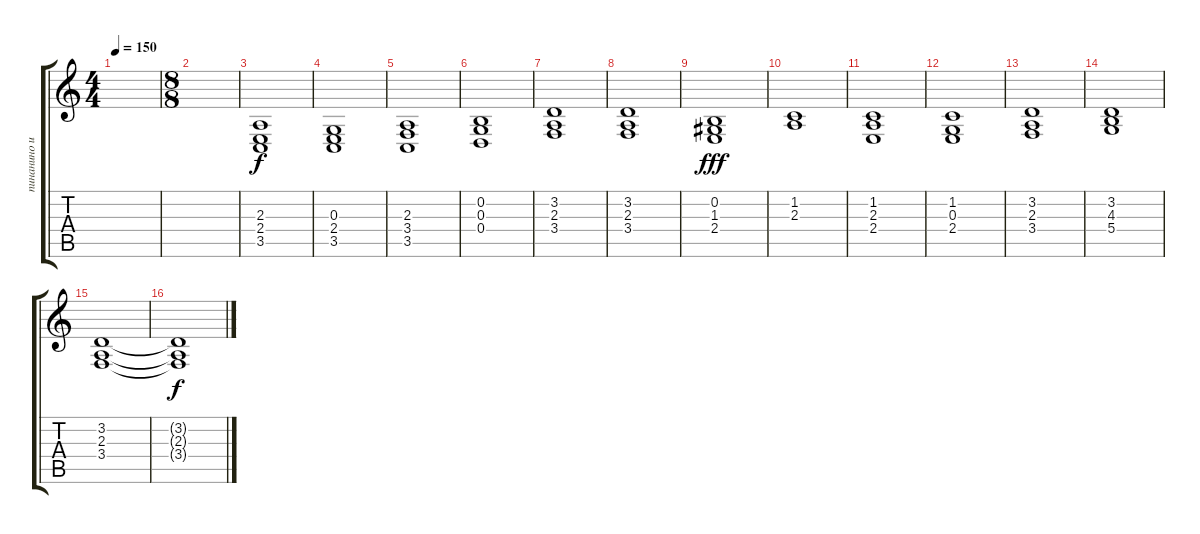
\track ("пинанино или акодинон" "пинанино и") {instrument electricpiano1}
\staff {score tabs}
\tuning (E4 B3 G3 D3 A2 E2) {hide}
\ts (4 4)
\tempo 150
\clef g2
\ks c
|
\ts (8 8)
|
(2.3 2.4 3.5).1 |
(0.3 2.4 3.5).1 |
(2.3 3.4 3.5).1 |
(0.2 0.3 0.4).1 |
(3.2 2.3 3.4).1 |
(3.2 2.3 3.4).1{dy f} |
(0.2 1.3 2.4).1{dy fff} |
(1.2 2.3).1 |
(1.2 2.3 2.4).1 |
(1.2 0.3 2.4).1 |
(3.2 2.3 3.4).1 |
(3.2 4.3 5.4).1 |
(3.2 2.3 3.4).1 |
(3.2{t} 2.3{t} 3.4{t}).1{dy f}
